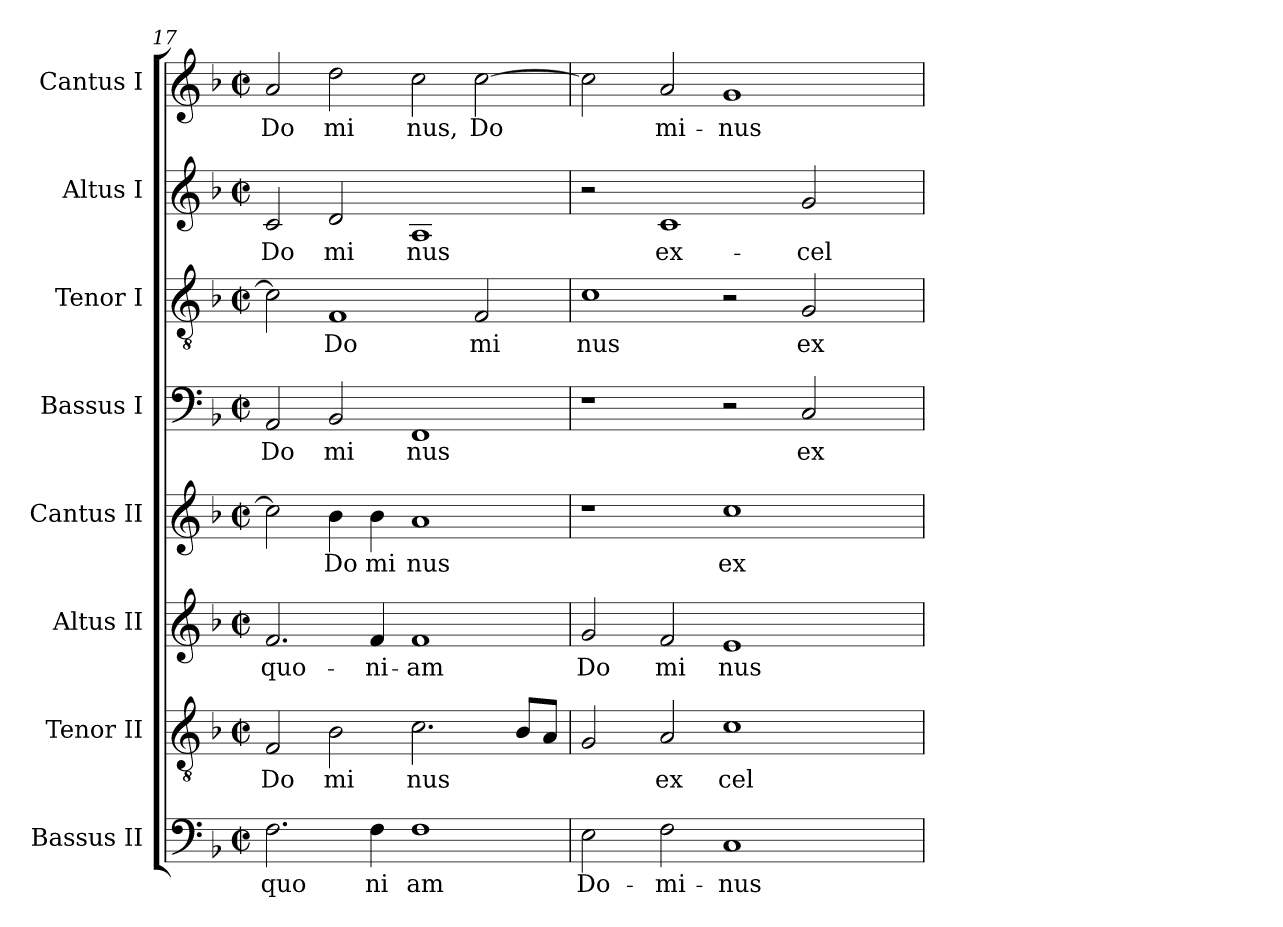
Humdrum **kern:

**kern	**text	**kern	**text	**kern	**text	**kern	**text	**kern	**text	**kern	**text	**kern	**text	**kern	**text
*part8	*part8	*part7	*part7	*part6	*part6	*part5	*part5	*part4	*part4	*part3	*part3	*part2	*part2	*part1	*part1
*staff8	*staff8	*staff7	*staff7	*staff6	*staff6	*staff5	*staff5	*staff4	*staff4	*staff3	*staff3	*staff2	*staff2	*staff1	*staff1
*I"Bassus II	*	*I"Tenor II	*	*I"Altus II	*	*I"Cantus II	*	*I"Bassus I	*	*I"Tenor I	*	*I"Altus I	*	*I"Cantus I	*
*clefF4	*	*clefGv2	*	*clefG2	*	*clefG2	*	*clefF4	*	*clefGv2	*	*clefG2	*	*clefG2	*
*k[b-]	*	*k[b-]	*	*k[b-]	*	*k[b-]	*	*k[b-]	*	*k[b-]	*	*k[b-]	*	*k[b-]	*
*F:	*	*F:	*	*F:	*	*F:	*	*F:	*	*F:	*	*F:	*	*F:	*
*M2/2	*	*M2/2	*	*M2/2	*	*M2/2	*	*M2/2	*	*M2/2	*	*M2/2	*	*M2/2	*
*met(c|)	*	*met(c|)	*	*met(c|)	*	*met(c|)	*	*met(c|)	*	*met(c|)	*	*met(c|)	*	*met(c|)	*
=17	=17	=17	=17	=17	=17	=17	=17	=17	=17	=17	=17	=17	=17	=17	=17
!	!LO:LY:b:cj	!	!LO:LY:b:cj	!	!LO:LY:b:cj	!	!	!	!LO:LY:b:cj	!	!	!	!LO:LY:b:cj	!	!LO:LY:b:cj
2.F\	quo	2F/	Do	2.f/	quo-	2cc\]	.	2AA/	Do	2c\]	.	2c/	Do	2a/	Do
!	!	!	!LO:LY:b:cj	!	!	!	!LO:LY:b:cj	!	!LO:LY:b:cj	!	!LO:LY:b:cj	!	!LO:LY:b:cj	!	!LO:LY:b:cj
.	.	2B-\	mi	.	.	4b-\	Do	2BB-/	mi	1F	Do	2d/	mi	2dd\	mi
!	!LO:LY:b:cj	!	!	!	!LO:LY:b:cj	!	!LO:LY:b:cj	!	!	!	!	!	!	!	!
4F\	ni	.	.	4f/	-ni-	4b-\	mi	.	.	.	.	.	.	.	.
!	!LO:LY:b:cj	!	!LO:LY:b	!	!LO:LY:b:cj	!	!LO:LY:b:cj	!	!LO:LY:b:cj	!	!	!	!LO:LY:b:cj	!	!LO:LY:b:cj
1F	am	2.c\	nus	1f	-am	1a	nus	1FF	nus	.	.	1A	nus	2cc\	nus,
!	!	!	!	!	!	!	!	!	!	!	!LO:LY:b:cj	!	!	!	!LO:LY:b
.	.	.	.	.	.	.	.	.	.	2F/	mi	.	.	[<2cc\	Do
.	.	8B-/L	.	.	.	.	.	.	.	.	.	.	.	.	.
.	.	8A/J	.	.	.	.	.	.	.	.	.	.	.	.	.
!!LO:PB:g=z
=18	=18	=18	=18	=18	=18	=18	=18	=18	=18	=18	=18	=18	=18	=18	=18
!	!LO:LY:b:cj	!	!	!	!LO:LY:b:cj	!	!	!	!	!	!LO:LY:b:cj	!	!	!	!
*^	*	*	*	*	*	*	*	*	*	*	*	*	*	*^	*
2E\	64ryy	Do-	2G/	.	2g/	Do	1r	.	1r	.	1c	nus	2r	.	2cc\]	32.ryy	.
.	1ryy	.	.	.	.	.	.	.	.	.	.	.	.	.	.	.	.
.	.	.	.	.	.	.	.	.	.	.	.	.	.	.	.	1ryy	.
!	!	!LO:LY:b:cj	!	!LO:LY:b:cj	!	!LO:LY:b:cj	!	!	!	!	!	!	!	!LO:LY:b:cj	!	!	!LO:LY:b:cj
2F\	.	-mi-	2A/	ex	2f/	mi	.	.	.	.	.	.	1c	ex-	2a/	.	mi-
!	!	!LO:LY:b:cj	!	!LO:LY:b:cj	!	!LO:LY:b:cj	!	!LO:LY:b:cj	!	!	!	!	!	!	!	!	!LO:LY:b:cj
1C	.	-nus	1c	cel	1e	nus	1cc	ex	2r	.	2r	.	.	.	1g	.	-nus
.	2ryy	.	.	.	.	.	.	.	.	.	.	.	.	.	.	.	.
.	.	.	.	.	.	.	.	.	.	.	.	.	.	.	.	2ryy	.
!	!	!	!	!	!	!	!	!	!	!LO:LY:b:cj	!	!LO:LY:b:cj	!	!LO:LY:b	!	!	!
.	.	.	.	.	.	.	.	.	2C/	ex	2G/	ex	2g/	-cel-	.	.	.
.	4ryy	.	.	.	.	.	.	.	.	.	.	.	.	.	.	.	.
.	.	.	.	.	.	.	.	.	.	.	.	.	.	.	.	4ryy	.
.	8...ryy	.	.	.	.	.	.	.	.	.	.	.	.	.	.	.	.
.	.	.	.	.	.	.	.	.	.	.	.	.	.	.	.	8ryy	.
.	.	.	.	.	.	.	.	.	.	.	.	.	.	.	.	16ryy	.
.	.	.	.	.	.	.	.	.	.	.	.	.	.	.	.	64ryy	.
*v	*v	*	*	*	*	*	*	*	*	*	*	*	*	*	*v	*v	*
=	=	=	=	=	=	=	=	=	=	=	=	=	=	=	=
*-	*-	*-	*-	*-	*-	*-	*-	*-	*-	*-	*-	*-	*-	*-	*-
